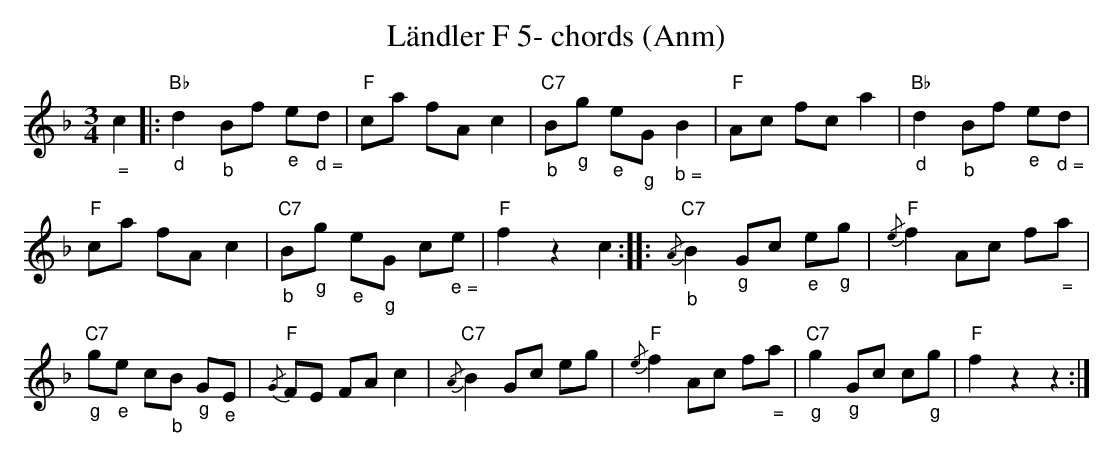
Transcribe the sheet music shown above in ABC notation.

X:1
T:L\"andler F 5- chords (Anm)
M:3/4
L:1/8
K:Fmaj%%MIDI gchordon
"_ ="c2 |: "Bb""_d"d2"_b"Bf "_e"e"_ d ="d | "F"ca fAc2 | "C7""_b"B"_g"g "_e"e"_g"G"_ b ="B2 | "F"Ac fca2 | "Bb""_d"d2"_b"Bf "_e"e"_ d ="d |
"F"ca fAc2 | "C7""_b"B"_g"g "_e"e"_g"G c"_ e ="e | "F"f2z2c2 :: "C7"{/A}"_b"B2 "_g"Gc "_e"e"_g"g | "F"{/e}f2 Ac f"_ ="a |
"C7""_g"g"_e"e c"_b"B "_g"G"_e"E | "F"{/G}FE FAc2 | "C7"{/A}B2 Gc eg | "F"{/e}f2 Ac f"_ ="a | "C7""_g"g2 "_g"Gc c"_g"g | "F"f2z2z2 :|
